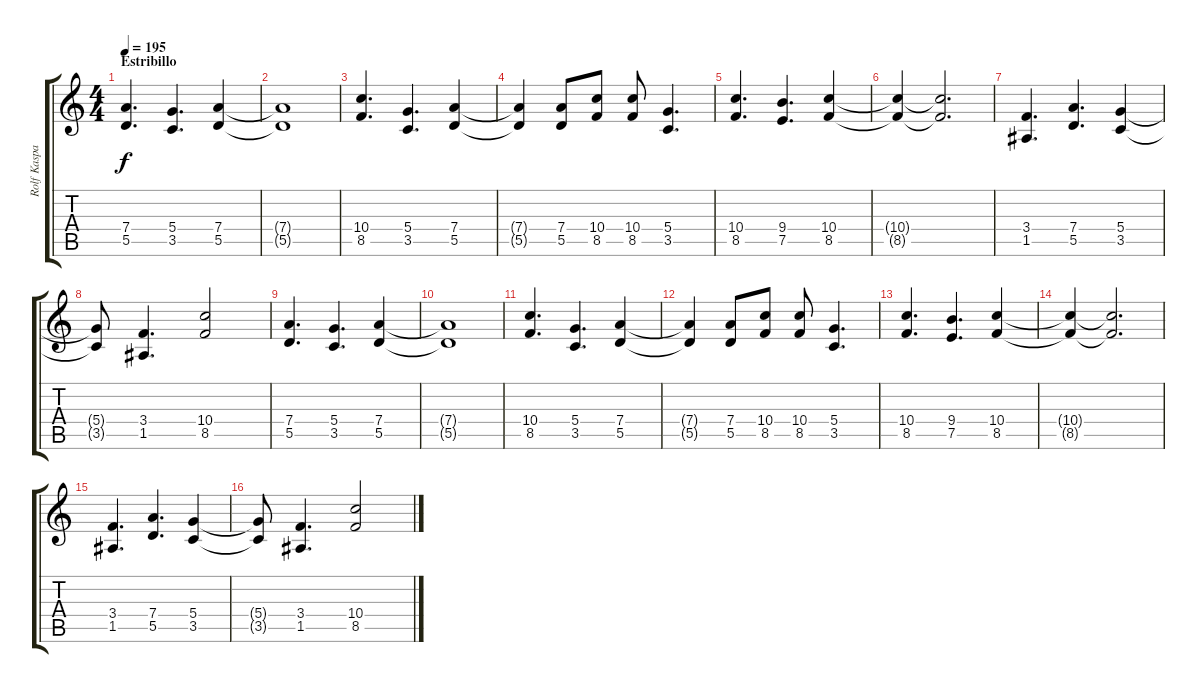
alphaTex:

\track ("Rolf Kasparek (Solista)" "Rolf Kaspa") {instrument overdrivenguitar}
\staff {score tabs}
\tuning (E4 B3 G3 D3 A2 E2) {hide}
\ts (4 4)
\section ("" "Estribillo")
\tempo 195
\clef g2
\ks c
(7.4 5.5).4{d dy f} (5.4 3.5).4{d} (7.4 5.5).4 |
(7.4{t} 5.5{t}).1 |
(10.4 8.5).4{d} (5.4 3.5).4{d} (7.4 5.5).4 |
(7.4{t} 5.5{t}).4 (7.4 5.5).8 (10.4 8.5).8 (10.4 8.5).8 (5.4 3.5).4{d} |
(10.4 8.5).4{d} (9.4 7.5).4{d} (10.4 8.5).4 |
(10.4{t} 8.5{t}).4 (10.4{t} 8.5{t}).2{d} |
(3.4 1.5).4{d} (7.4 5.5).4{d} (5.4 3.5).4 |
(5.4{t} 3.5{t}).8 (3.4 1.5).4{d} (10.4 8.5).2 |
(7.4 5.5).4{d} (5.4 3.5).4{d} (7.4 5.5).4 |
(7.4{t} 5.5{t}).1 |
(10.4 8.5).4{d} (5.4 3.5).4{d} (7.4 5.5).4 |
(7.4{t} 5.5{t}).4 (7.4 5.5).8 (10.4 8.5).8 (10.4 8.5).8 (5.4 3.5).4{d} |
(10.4 8.5).4{d} (9.4 7.5).4{d} (10.4 8.5).4 |
(10.4{t} 8.5{t}).4 (10.4{t} 8.5{t}).2{d} |
(3.4 1.5).4{d} (7.4 5.5).4{d} (5.4 3.5).4 |
(5.4{t} 3.5{t}).8 (3.4 1.5).4{d} (10.4 8.5).2
